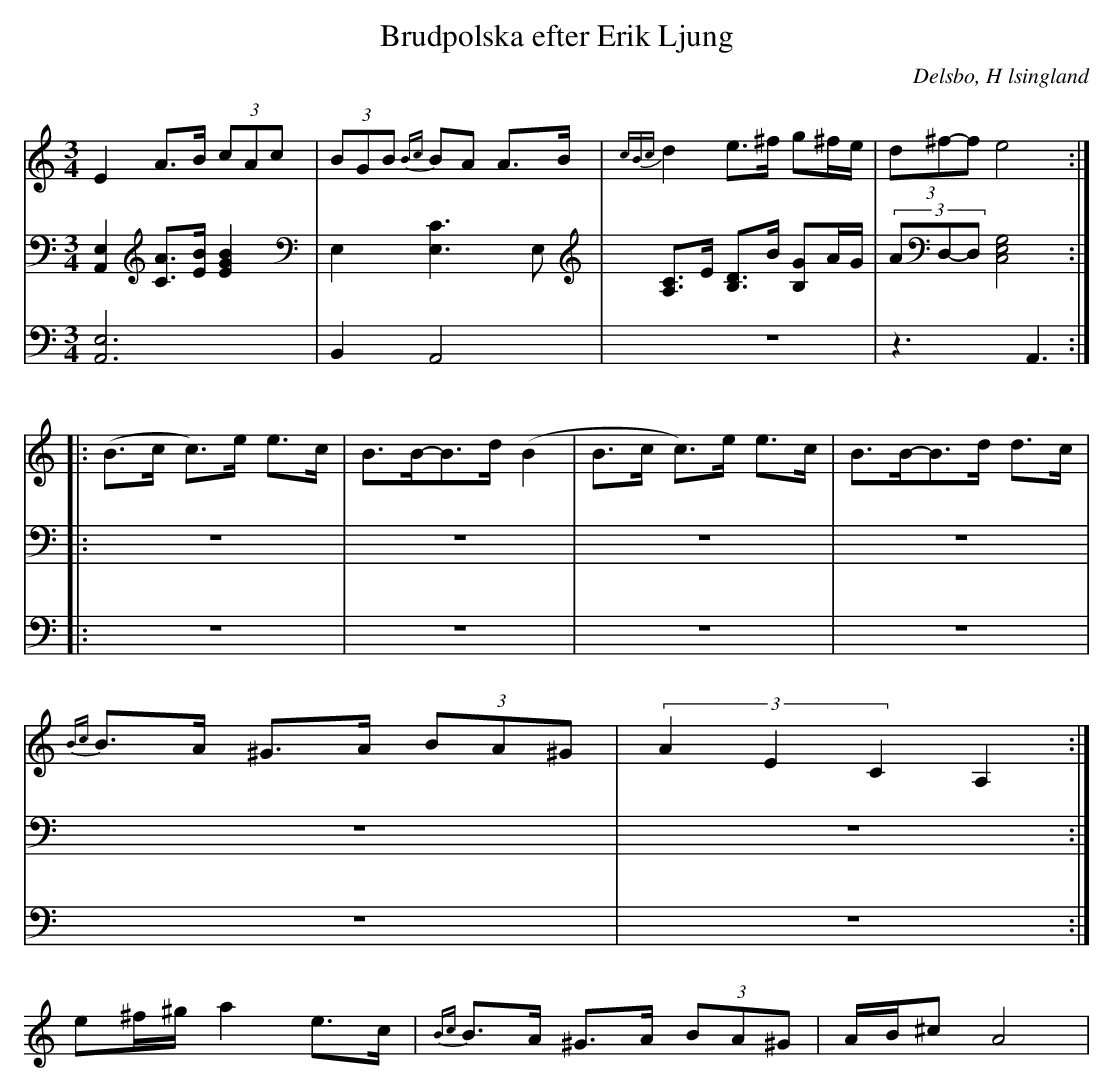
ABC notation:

X:1
T: Brudpolska efter Erik Ljung
Q: 105
O: Delsbo, H lsingland
M: 3/4
L: 1/8
K: Am
V:1
V:2
V:3 Merge
V:1
E2 A>B (3cAc| (3BGB {Bc}BA A>B|{cBc}d2 e>^f g^f/e/|(3d^f-f e4 :|
|:(B>c c)>e e>c|B>B-B>d (B2|B>c c)>e e>c|B>B-B>d d>c|
{Bc}B>A ^G>A (3BA^G|(3A2E2C2 A,2:|
e^f/^g/ a2 e>c|{Bc}B>A ^G>A (3BA^G|A/B/^c A4|
V:2
[A,,2E,2] [AC]>[BE] [B2E2G2]|E,2 [C3E,3]E,|[A,C]>E [B,D]>B [B,G]A/G/|(3AD,-D, [E,4G,4C,4]:|
|:z6|z6|z6|z6|
z6|z6:|
V:3
[A,,6E,6]|B,,2 A,,4|z6|z3 A,,3:|
|:z6|z6|z6|z6|
z6|z6:|
